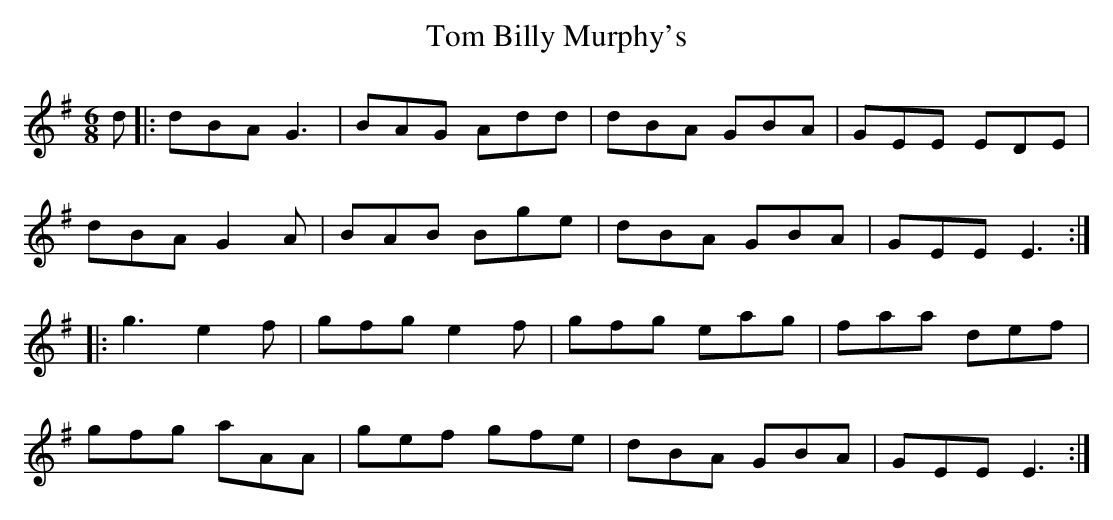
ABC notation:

X:1
T: Tom Billy Murphy's
M: 6/8
L: 1/8
K: Emin
d|:dBA G3|BAG Add|dBA GBA|GEE EDE|
dBA G2A|BAB Bge|dBA GBA|GEE E3:|
|:g3 e2f|gfg e2f|gfg eag|faa def|
gfg aAA|gef gfe|dBA GBA|GEE E3:|
